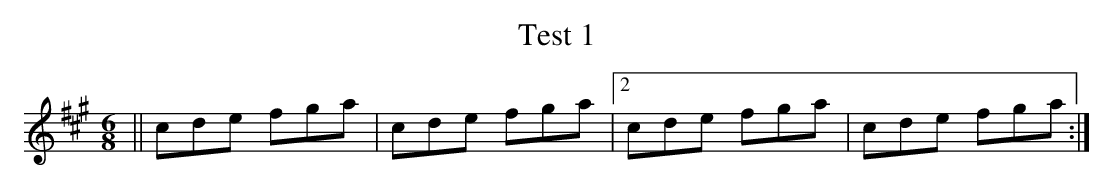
X:1
T: Test 1
M: 6/8
L: 1/8
K: A
|| cde fga | cde fga |2 cde fga | cde fga :|
